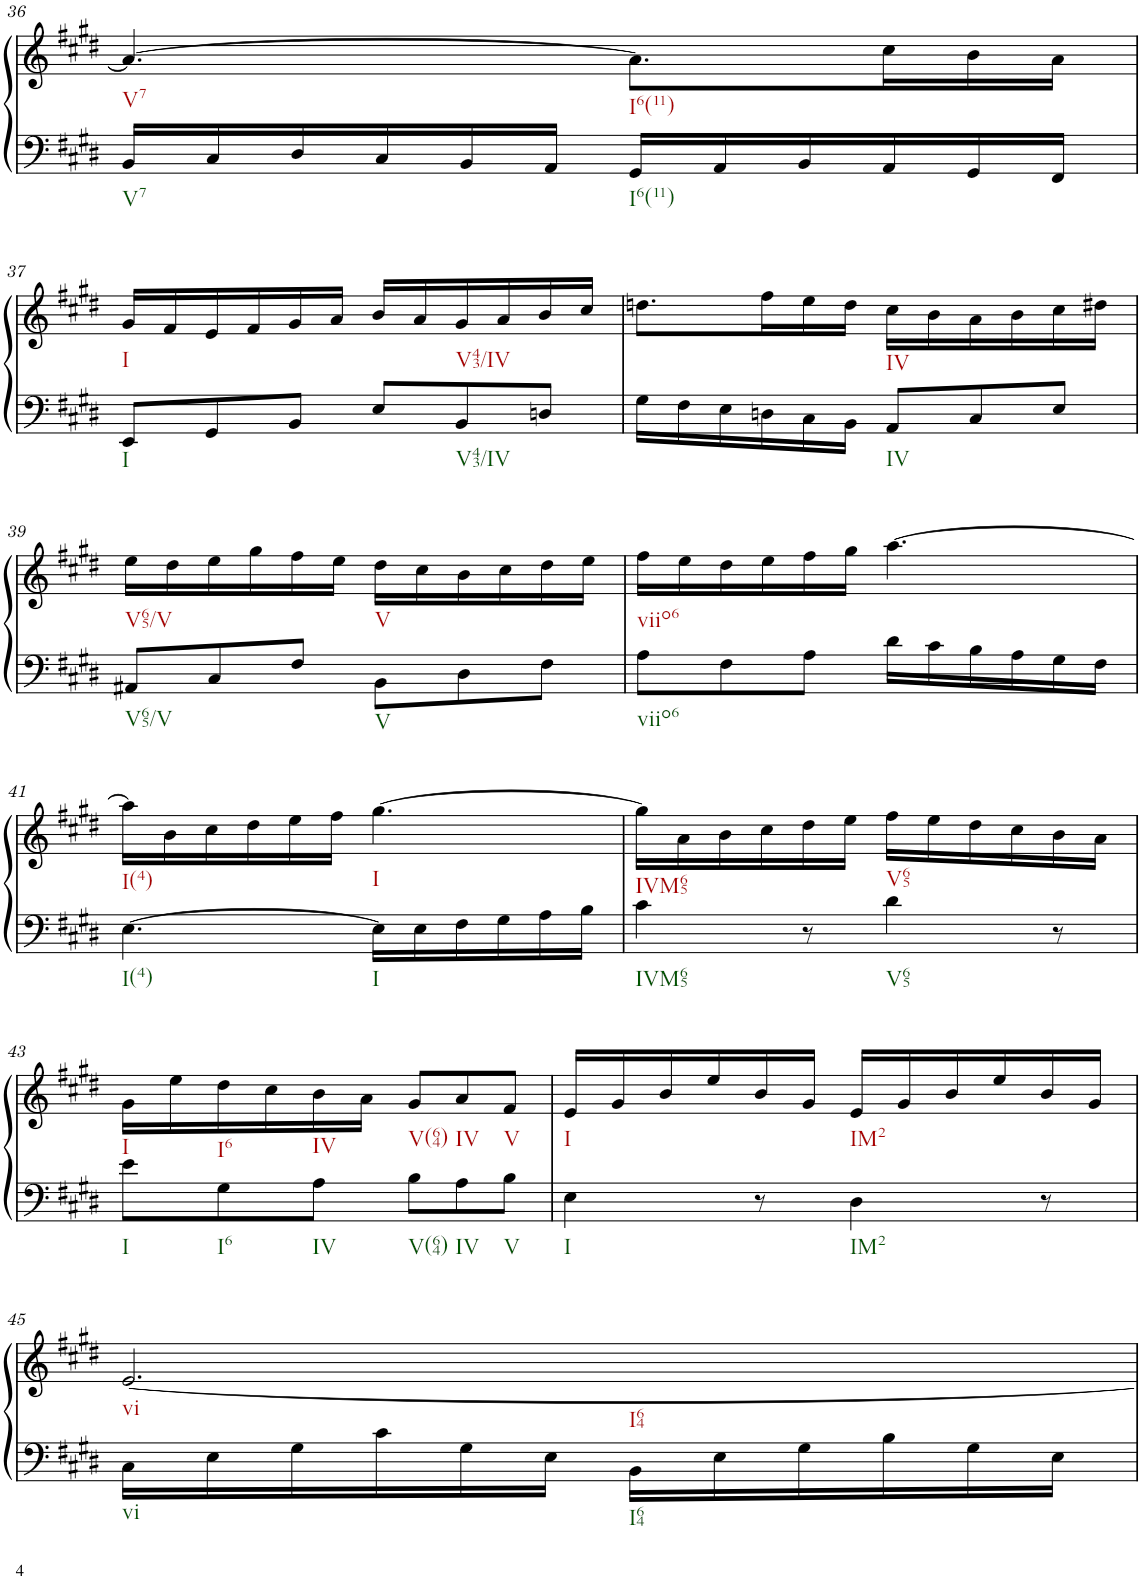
**kern	**kern
*part1	*part1
*staff2	*staff1
*I"Klavier linke Hand	*
!!LO:PB:g=z
*clefF4	*clefG2
*k[f#c#g#d#]	*k[f#c#g#d#]
*M6/8	*M6/8
=36	=36
16BB/LL	4.a/_
16C#/	.
16D#/	.
16C#/	.
16BB/	.
16AA/JJ	.
16GG#/LL	8.a\L]
16AA/	.
16BB/	.
16AA/	16cc#\L
16GG#/	16b\
16FF#/JJ	16a\JJ
!!LO:LB:g=z
=37	=37
8EE/L	16g#/LL
.	16f#/
8GG#/	16e/
.	16f#/
8BB/J	16g#/
.	16a/JJ
8E/L	16b/LL
.	16a/
8BB/	16g#/
.	16a/
8Dn/J	16b/
.	16cc#/JJ
=38	=38
16G#\LL	8.ddn\L
16F#\	.
16E\	.
16Dn\	16ff#\L
16C#\	16ee\
16BB\JJ	16dd\JJ
8AA/L	16cc#\LL
.	16b\
8C#/	16a\
.	16b\
8E/J	16cc#\
.	16dd#X\JJ
!!LO:LB:g=z
=39	=39
8AA#X/L	16ee\LL
.	16dd#\
8C#/	16ee\
.	16gg#\
8F#/J	16ff#\
.	16ee\JJ
8BB\L	16dd#\LL
.	16cc#\
8D#\	16b\
.	16cc#\
8F#\J	16dd#\
.	16ee\JJ
=40	=40
8A\L	16ff#\LL
.	16ee\
8F#\	16dd#\
.	16ee\
8A\J	16ff#\
.	16gg#\JJ
16d#\LL	[4.aa\
16c#\	.
16B\	.
16A\	.
16G#\	.
16F#\JJ	.
!!LO:LB:g=z
=41	=41
[4.E\	16aa\LL]
.	16b\
.	16cc#\
.	16dd#\
.	16ee\
.	16ff#\JJ
16E\LL]	[4.gg#\
16E\	.
16F#\	.
16G#\	.
16A\	.
16B\JJ	.
=42	=42
4c#\	16gg#\LL]
.	16a\
.	16b\
.	16cc#\
8r	16dd#\
.	16ee\JJ
4d#\	16ff#\LL
.	16ee\
.	16dd#\
.	16cc#\
8r	16b\
.	16a\JJ
!!LO:LB:g=z
=43	=43
8e\L	16g#\LL
.	16ee\
8G#\	16dd#\
.	16cc#\
8A\J	16b\
.	16a\JJ
8B\L	8g#/L
8A\	8a/
8B\J	8f#/J
=44	=44
4E\	16e/LL
.	16g#/
.	16b/
.	16ee/
8r	16b/
.	16g#/JJ
4D#\	16e/LL
.	16g#/
.	16b/
.	16ee/
8r	16b/
.	16g#/JJ
!!LO:LB:g=z
=45	=45
16C#\LL	[2.e/
16E\	.
16G#\	.
16c#\	.
16G#\	.
16E\JJ	.
16BB\LL	.
16E\	.
16G#\	.
16B\	.
16G#\	.
16E\JJ	.
=	=
*-	*-
